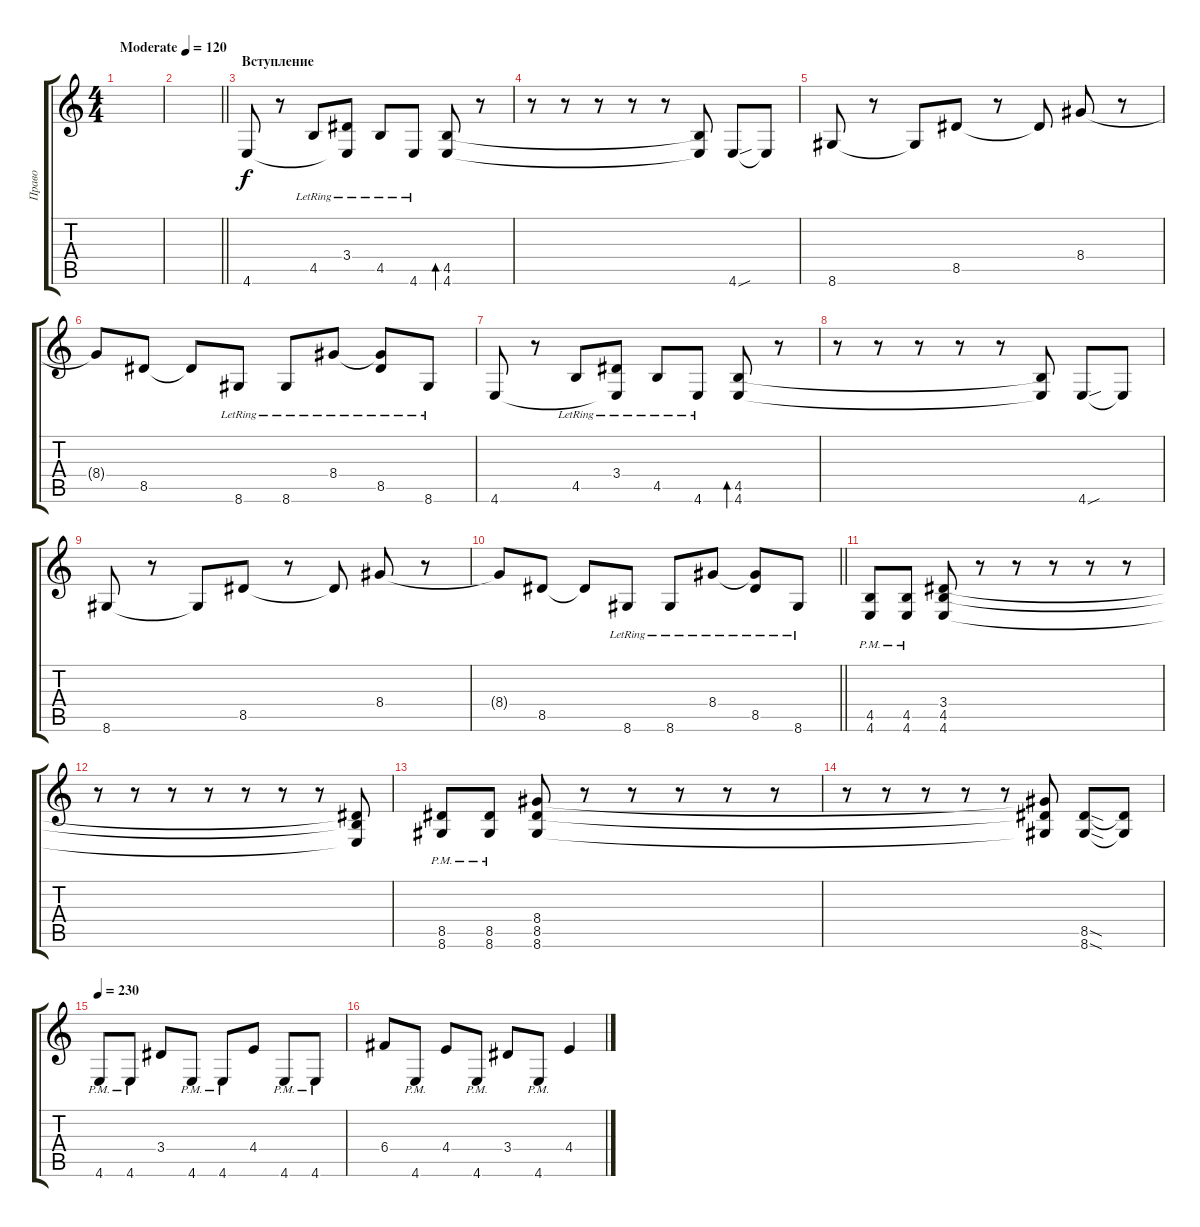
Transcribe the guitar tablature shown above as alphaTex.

\track ("Право" "Право") {instrument distortionguitar}
\staff {score tabs}
\tuning (D4 A3 F3 C3 G2 C2) {hide}
\ts (4 4)
\tempo (120 "Moderate")
\clef g2
\ks c
|
\barLineRight lightlight
|
\section ("" "Вступление")
4.6.8{instrument electricguitarjazz} r.8 4.5{lr}.8 (3.4{lr} 4.6{t}).8 4.5{lr}.8 4.6{lr}.8 (4.5 4.6).8{bd 120} r.8 |
r.8 r.8 r.8 r.8 r.8 (4.5{t} 4.6{t}).8 4.6{sou}.8 4.6{t}.8 |
8.6.8 r.8 8.6{t}.8 8.5.8 r.8 8.5{t}.8 8.4.8 r.8 |
8.4{t}.8 8.5.8 8.5{t}.8 8.6{lr}.8 8.6{lr}.8 8.4{lr}.8 (8.4{t} 8.5{lr}).8 8.6{lr}.8 |
4.6.8 r.8 4.5{lr}.8 (3.4{lr} 4.6{t}).8 4.5{lr}.8 4.6{lr}.8 (4.5 4.6).8{bd 120} r.8 |
r.8 r.8 r.8 r.8 r.8 (4.5{t} 4.6{t}).8 4.6{sou}.8 4.6{t}.8 |
8.6.8 r.8 8.6{t}.8 8.5.8 r.8 8.5{t}.8 8.4.8 r.8 |
\barLineRight lightlight
8.4{t}.8 8.5.8 8.5{t}.8 8.6{lr}.8 8.6{lr}.8 8.4{lr}.8 (8.4{t} 8.5{lr}).8 8.6{lr}.8 |
\section ("" "")
(4.5{pm} 4.6{pm}).8{instrument distortionguitar} (4.5{pm} 4.6{pm}).8 (3.4 4.5 4.6).8 r.8 r.8 r.8 r.8 r.8 |
r.8 r.8 r.8 r.8 r.8 r.8 r.8 (3.4{t} 4.5{t} 4.6{t}).8 |
(8.5{pm} 8.6{pm}).8 (8.5{pm} 8.6{pm}).8 (8.4 8.5 8.6).8 r.8 r.8 r.8 r.8 r.8 |
r.8 r.8 r.8 r.8 r.8 (8.4{t} 8.5{t} 8.6{t}).8 (8.5{sod} 8.6{sod}).8 (8.5{t} 8.6{t}).8 |
\tempo 230
4.6{pm}.8{instrument distortionguitar} 4.6{pm}.8 3.4.8 4.6{pm}.8 4.6{pm}.8 4.4.8 4.6{pm}.8 4.6{pm}.8 |
6.4.8 4.6{pm}.8 4.4.8 4.6{pm}.8 3.4.8 4.6{pm}.8 4.4.4
